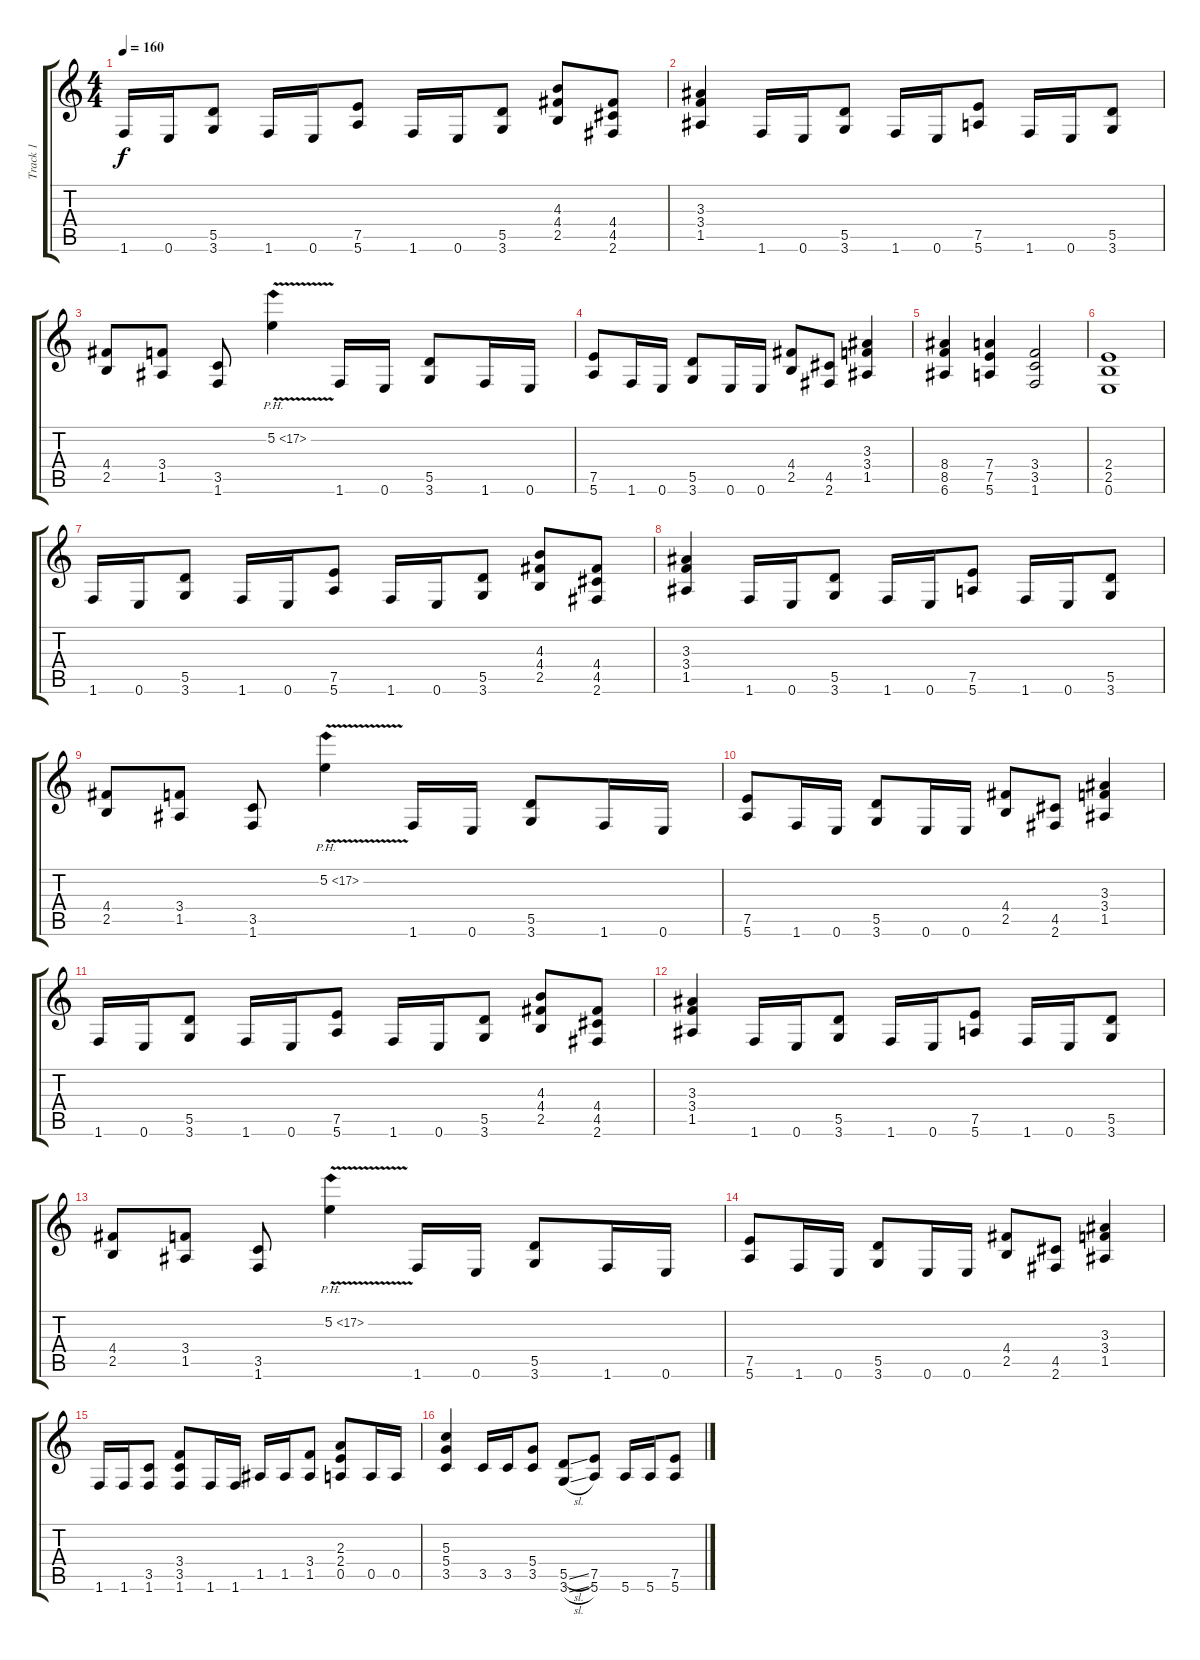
\track ("Track 1" "Track 1") {instrument distortionguitar}
\staff {score tabs}
\tuning (E4 B3 G3 D3 A2 E2) {hide}
\ts (4 4)
\tempo 160
\clef g2
\ks c
1.6.16{dy f instrument distortionguitar} 0.6.16 (5.5 3.6).8 1.6.16 0.6.16 (7.5 5.6).8 1.6.16 0.6.16 (5.5 3.6).8 (4.3 4.4 2.5).8 (4.4 4.5 2.6).8 |
(3.3 3.4 1.5).4 1.6.16 0.6.16 (5.5 3.6).8 1.6.16 0.6.16 (7.5 5.6).8 1.6.16 0.6.16 (5.5 3.6).8 |
(4.4 2.5).8 (3.4 1.5).8 (3.5 1.6).8 5.2{ph 12 v}.4 1.6.16 0.6.16 (5.5 3.6).8 1.6.16 0.6.16 |
(7.5 5.6).8 1.6.16 0.6.16 (5.5 3.6).8 0.6.16 0.6.16 (4.4 2.5).8 (4.5 2.6).8 (3.3 3.4 1.5).4 |
(8.4 8.5 6.6).4 (7.4 7.5 5.6).4 (3.4 3.5 1.6).2 |
(2.4 2.5 0.6).1 |
1.6.16 0.6.16 (5.5 3.6).8 1.6.16 0.6.16 (7.5 5.6).8 1.6.16 0.6.16 (5.5 3.6).8 (4.3 4.4 2.5).8 (4.4 4.5 2.6).8 |
(3.3 3.4 1.5).4 1.6.16 0.6.16 (5.5 3.6).8 1.6.16 0.6.16 (7.5 5.6).8 1.6.16 0.6.16 (5.5 3.6).8 |
(4.4 2.5).8 (3.4 1.5).8 (3.5 1.6).8 5.2{ph 12 v}.4 1.6.16 0.6.16 (5.5 3.6).8 1.6.16 0.6.16 |
(7.5 5.6).8 1.6.16 0.6.16 (5.5 3.6).8 0.6.16 0.6.16 (4.4 2.5).8 (4.5 2.6).8 (3.3 3.4 1.5).4 |
1.6.16 0.6.16 (5.5 3.6).8 1.6.16 0.6.16 (7.5 5.6).8 1.6.16 0.6.16 (5.5 3.6).8 (4.3 4.4 2.5).8 (4.4 4.5 2.6).8 |
(3.3 3.4 1.5).4 1.6.16 0.6.16 (5.5 3.6).8 1.6.16 0.6.16 (7.5 5.6).8 1.6.16 0.6.16 (5.5 3.6).8 |
(4.4 2.5).8 (3.4 1.5).8 (3.5 1.6).8 5.2{ph 12 v}.4 1.6.16 0.6.16 (5.5 3.6).8 1.6.16 0.6.16 |
(7.5 5.6).8 1.6.16 0.6.16 (5.5 3.6).8 0.6.16 0.6.16 (4.4 2.5).8 (4.5 2.6).8 (3.3 3.4 1.5).4 |
1.6.16 1.6.16 (3.5 1.6).8 (3.4 3.5 1.6).8 1.6.16 1.6.16 1.5.16 1.5.16 (3.4 1.5).8 (2.3 2.4 0.5).8 0.5.16 0.5.16 |
(5.3 5.4 3.5).4 3.5.16 3.5.16 (5.4 3.5).8 (5.5{sl} 3.6{sl}).8 (7.5 5.6).8 5.6.16 5.6.16 (7.5 5.6).8
